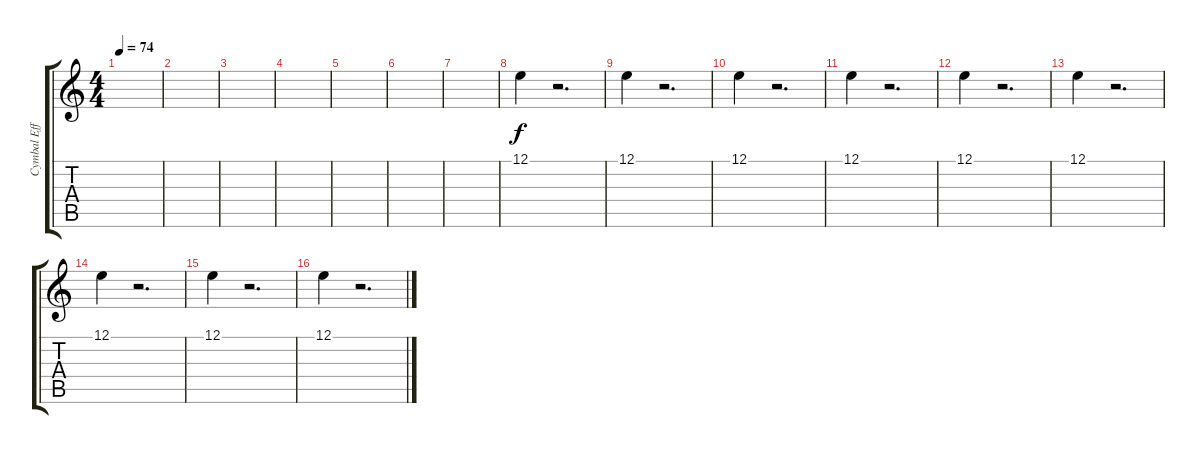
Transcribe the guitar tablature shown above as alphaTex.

\track ("Cymbal Effects" "Cymbal Eff") {instrument reversecymbal}
\staff {score tabs}
\tuning (E4 B3 G3 D3 A2 E2) {hide}
\ts (4 4)
\tempo 74
\clef g2
\ks aminor
|
|
|
|
|
|
|
12.1.4{balance 3} r.2{d} |
12.1.4{balance 3} r.2{d} |
12.1.4{balance 3} r.2{d} |
12.1.4{balance 3} r.2{d} |
12.1.4{balance 3} r.2{d} |
12.1.4{balance 3} r.2{d} |
12.1.4{balance 3} r.2{d} |
12.1.4{balance 3} r.2{d} |
12.1.4{balance 3} r.2{d}
